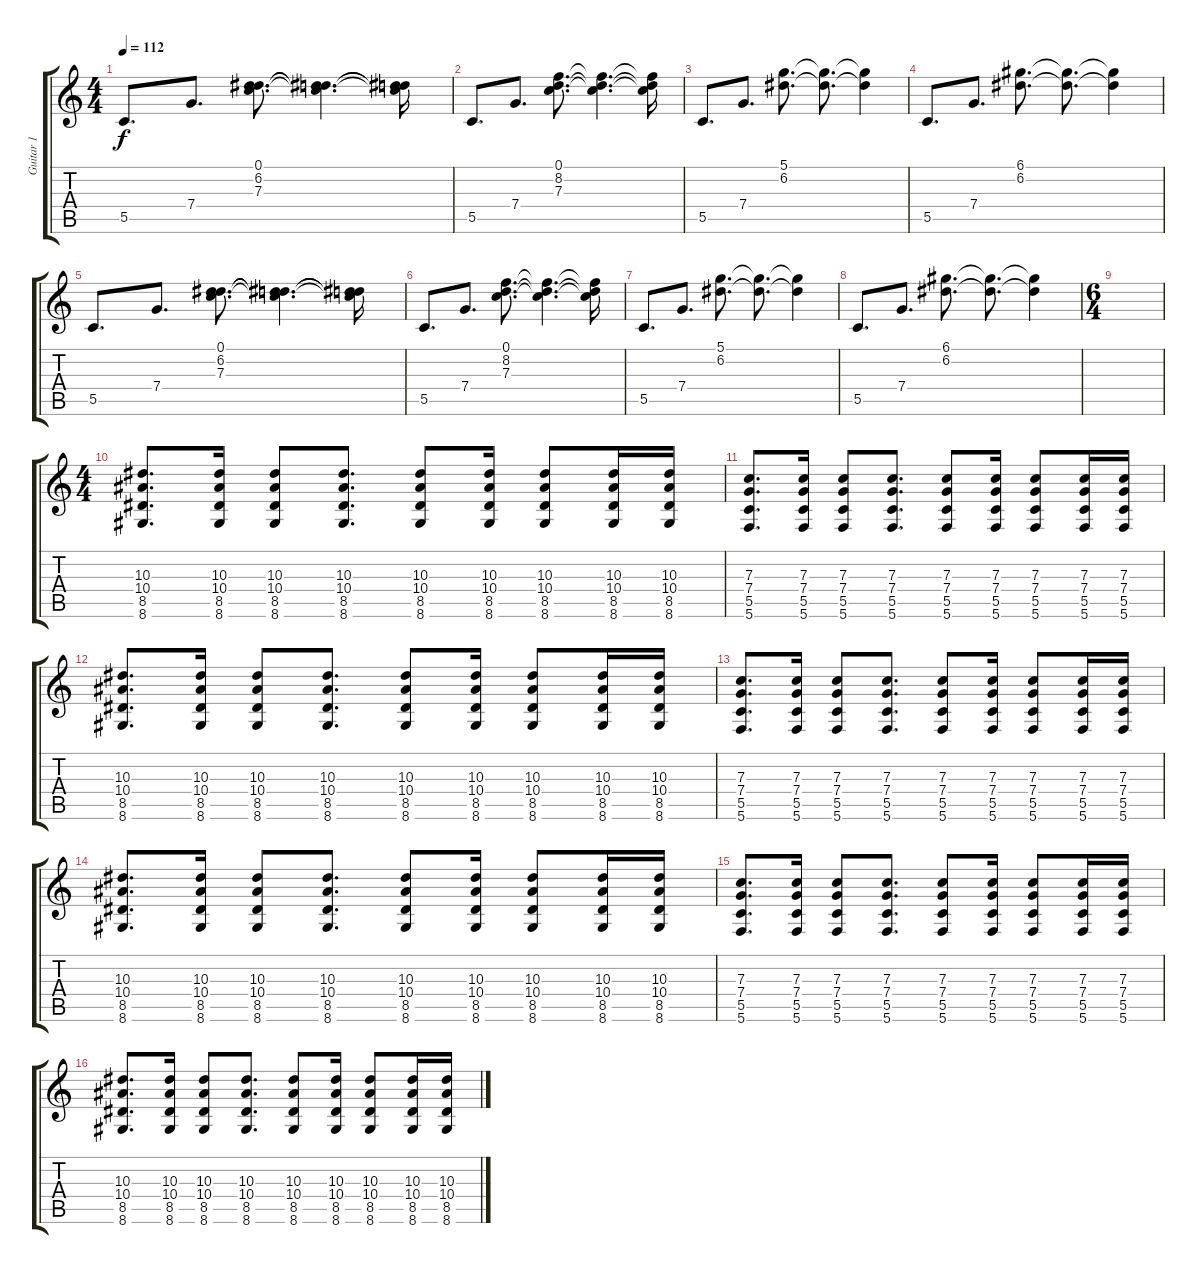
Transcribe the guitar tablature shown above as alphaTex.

\track ("Guitar 1" "Guitar 1") {instrument distortionguitar}
\staff {score tabs}
\tuning (D4 A3 F3 C3 G2 C2) {hide}
\ts (4 4)
\tempo 112
\clef g2
\ks c
5.5.8{d dy f} 7.4.8{d} (0.1 6.2 7.3).8{d} (0.1{t} 6.2{t} 7.3{t}).4{d} (0.1{t} 6.2{t} 7.3{t}).16 |
5.5.8{d} 7.4.8{d} (0.1 8.2 7.3).8{d} (0.1{t} 8.2{t} 7.3{t}).4{d} (0.1{t} 8.2{t} 7.3{t}).16 |
5.5.8{d} 7.4.8{d} (5.1 6.2).8{d} (5.1{t} 6.2{t}).8{d} (5.1{t} 6.2{t}).4 |
5.5.8{d} 7.4.8{d} (6.1 6.2).8{d} (6.1{t} 6.2{t}).8{d} (6.1{t} 6.2{t}).4 |
5.5.8{d} 7.4.8{d} (0.1 6.2 7.3).8{d} (0.1{t} 6.2{t} 7.3{t}).4{d} (0.1{t} 6.2{t} 7.3{t}).16 |
5.5.8{d} 7.4.8{d} (0.1 8.2 7.3).8{d} (0.1{t} 8.2{t} 7.3{t}).4{d} (0.1{t} 8.2{t} 7.3{t}).16 |
5.5.8{d} 7.4.8{d} (5.1 6.2).8{d} (5.1{t} 6.2{t}).8{d} (5.1{t} 6.2{t}).4 |
5.5.8{d} 7.4.8{d} (6.1 6.2).8{d} (6.1{t} 6.2{t}).8{d} (6.1{t} 6.2{t}).4 |
\ts (6 4)
|
\ts (4 4)
(10.3 10.4 8.5 8.6).8{d instrument distortionguitar} (10.3 10.4 8.5 8.6).16 (10.3 10.4 8.5 8.6).8 (10.3 10.4 8.5 8.6).8{d} (10.3 10.4 8.5 8.6).8 (10.3 10.4 8.5 8.6).16 (10.3 10.4 8.5 8.6).8 (10.3 10.4 8.5 8.6).16 (10.3 10.4 8.5 8.6).16 |
(7.3 7.4 5.5 5.6).8{d} (7.3 7.4 5.5 5.6).16 (7.3 7.4 5.5 5.6).8 (7.3 7.4 5.5 5.6).8{d} (7.3 7.4 5.5 5.6).8 (7.3 7.4 5.5 5.6).16 (7.3 7.4 5.5 5.6).8 (7.3 7.4 5.5 5.6).16 (7.3 7.4 5.5 5.6).16 |
(10.3 10.4 8.5 8.6).8{d} (10.3 10.4 8.5 8.6).16 (10.3 10.4 8.5 8.6).8 (10.3 10.4 8.5 8.6).8{d} (10.3 10.4 8.5 8.6).8 (10.3 10.4 8.5 8.6).16 (10.3 10.4 8.5 8.6).8 (10.3 10.4 8.5 8.6).16 (10.3 10.4 8.5 8.6).16 |
(7.3 7.4 5.5 5.6).8{d} (7.3 7.4 5.5 5.6).16 (7.3 7.4 5.5 5.6).8 (7.3 7.4 5.5 5.6).8{d} (7.3 7.4 5.5 5.6).8 (7.3 7.4 5.5 5.6).16 (7.3 7.4 5.5 5.6).8 (7.3 7.4 5.5 5.6).16 (7.3 7.4 5.5 5.6).16 |
(10.3 10.4 8.5 8.6).8{d} (10.3 10.4 8.5 8.6).16 (10.3 10.4 8.5 8.6).8 (10.3 10.4 8.5 8.6).8{d} (10.3 10.4 8.5 8.6).8 (10.3 10.4 8.5 8.6).16 (10.3 10.4 8.5 8.6).8 (10.3 10.4 8.5 8.6).16 (10.3 10.4 8.5 8.6).16 |
(7.3 7.4 5.5 5.6).8{d} (7.3 7.4 5.5 5.6).16 (7.3 7.4 5.5 5.6).8 (7.3 7.4 5.5 5.6).8{d} (7.3 7.4 5.5 5.6).8 (7.3 7.4 5.5 5.6).16 (7.3 7.4 5.5 5.6).8 (7.3 7.4 5.5 5.6).16 (7.3 7.4 5.5 5.6).16 |
(10.3 10.4 8.5 8.6).8{d} (10.3 10.4 8.5 8.6).16 (10.3 10.4 8.5 8.6).8 (10.3 10.4 8.5 8.6).8{d} (10.3 10.4 8.5 8.6).8 (10.3 10.4 8.5 8.6).16 (10.3 10.4 8.5 8.6).8 (10.3 10.4 8.5 8.6).16 (10.3 10.4 8.5 8.6).16
